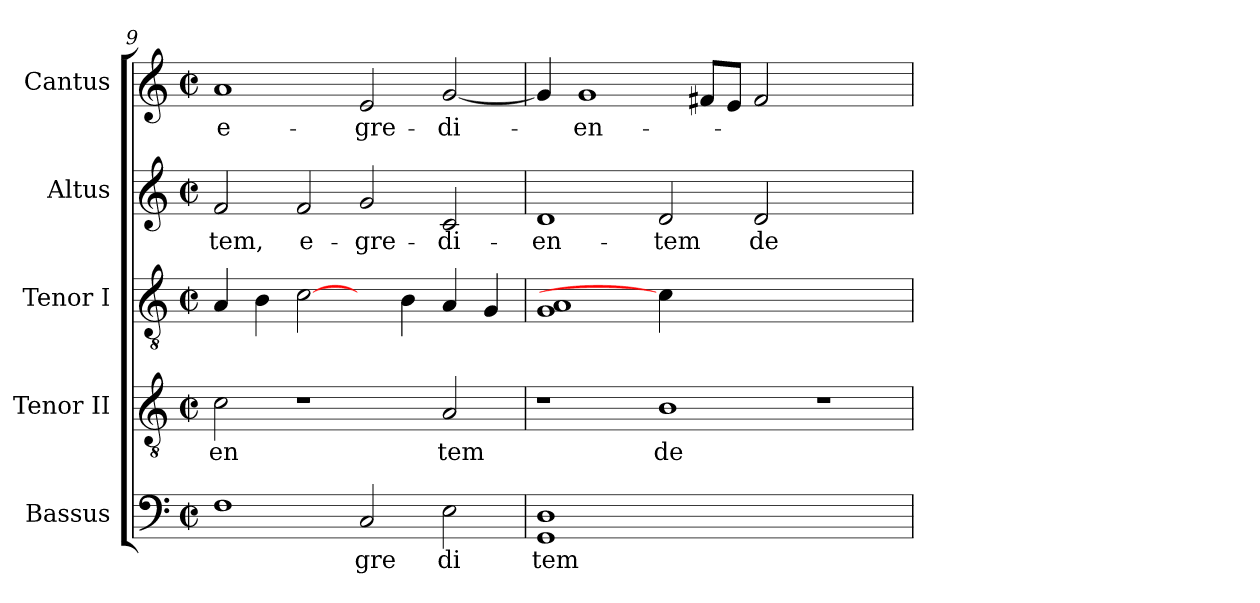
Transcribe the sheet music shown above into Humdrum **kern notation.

**kern	**text	**kern	**text	**kern	**kern	**text	**kern	**text
*part5	*part5	*part4	*part4	*part3	*part2	*part2	*part1	*part1
*staff5	*staff5	*staff4	*staff4	*staff3	*staff2	*staff2	*staff1	*staff1
*I"Bassus	*	*I"Tenor II	*	*I"Tenor I	*I"Altus	*	*I"Cantus	*
*clefF4	*	*clefGv2	*	*clefGv2	*clefG2	*	*clefG2	*
*M2/2	*	*M2/2	*	*M2/2	*M2/2	*	*M2/2	*
*met(c|)	*	*met(c|)	*	*met(c|)	*met(c|)	*	*met(c|)	*
=9	=9	=9	=9	=9	=9	=9	=9	=9
!	!	!	!LO:LY:b:cj	!	!	!LO:LY:b:cj	!	!LO:LY:b:cj
1F	.	2c\	en	4A/	2f/	-tem,	1a	e-
.	.	.	.	4B\	.	.	.	.
!	!	!	!	!	!	!LO:LY:b:cj	!	!
.	.	1r	.	[2c\	2f/	e-	.	.
!	!LO:LY:b:cj	!	!	!	!	!LO:LY:b:cj	!	!LO:LY:b:cj
2C/	gre	.	.	4ryy	2g/	-gre-	2e/	-gre-
.	.	.	.	4B\	.	.	.	.
!	!LO:LY:b:cj	!	!LO:LY:b:cj	!	!	!LO:LY:b:cj	!	!LO:LY:b:cj
2E\	di	2A/	tem	4A/	2c/	-di-	[<2g/	-di-
.	.	.	.	4G/	.	.	.	.
=10	=10	=10	=10	=10	=10	=10	=10	=10
!	!LO:LY:b:cj	!	!	!	!	!LO:LY:b:cj	!	!
1D 1GG	tem	1r	.	1A 1G	1d	-en-	4g/]	.
!	!	!	!	!	!	!	!	!LO:LY:b:cj
.	.	.	.	.	.	.	1g	-en-
!	!	!	!LO:LY:b:cj	!	!	!LO:LY:b:cj	!	!
0ryy	.	1B	de	4c\]	2d/	-tem	.	.
.	.	.	.	1..ryy	.	.	8f#/L	.
.	.	.	.	.	.	.	8e/J	.
!	!	!	!	!	!	!LO:LY:b:cj	!	!
.	.	.	.	.	2d/	de	2f#/	.
.	.	1r	.	.	1ryy	.	1ryy	.
=	=	=	=	=	=	=	=	=
*-	*-	*-	*-	*-	*-	*-	*-	*-
